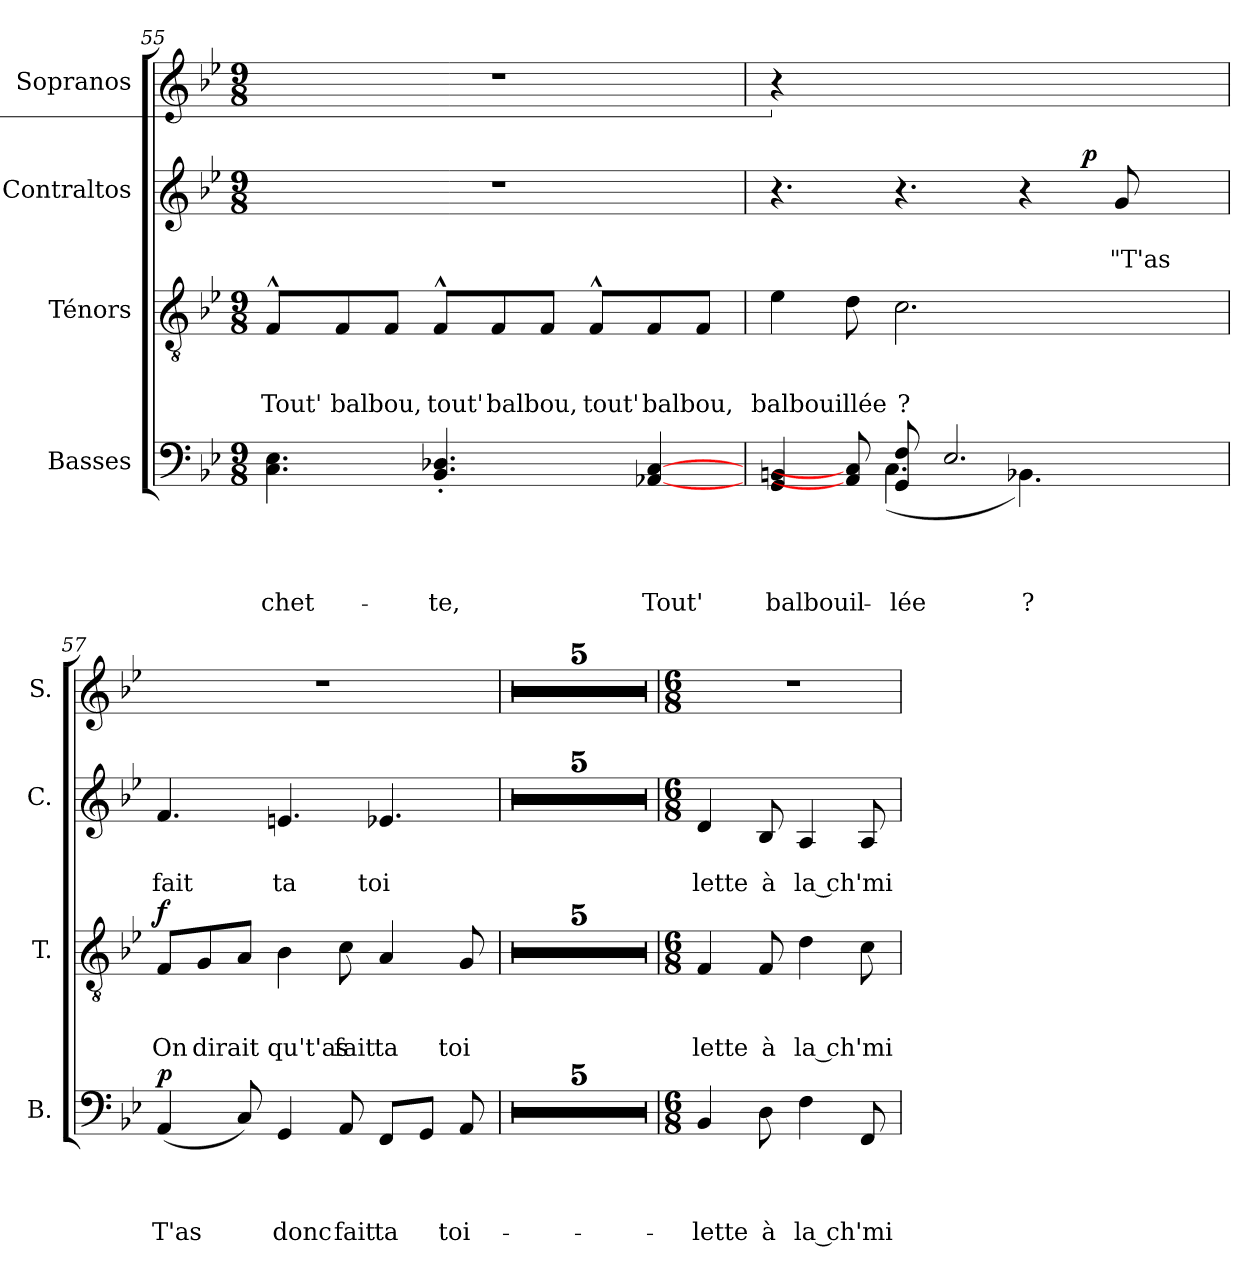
**kern	**text	**text	**text	**text	**dynam	**kern	**text	**text	**text	**dynam	**kern	**text	**text	**dynam	**kern
*part4	*part4	*part4	*part4	*part4	*part4	*part3	*part3	*part3	*part3	*part3	*part2	*part2	*part2	*part2	*part1
*staff4	*staff4	*staff4	*staff4	*staff4	*staff4	*staff3	*staff3	*staff3	*staff3	*staff3	*staff2	*staff2	*staff2	*staff2	*staff1
*I"Basses	*	*	*	*	*	*I"Ténors	*	*	*	*	*I"Contraltos	*	*	*	*I"Sopranos
*I'B.	*	*	*	*	*	*I'T.	*	*	*	*	*I'C.	*	*	*	*I'S.
*clefF4	*	*	*	*	*	*clefGv2	*	*	*	*	*clefG2	*	*	*	*clefG2
*k[b-e-]	*	*	*	*	*	*k[b-e-]	*	*	*	*	*k[b-e-]	*	*	*	*k[b-e-]
*B-:	*	*	*	*	*	*B-:	*	*	*	*	*B-:	*	*	*	*B-:
*M9/8	*	*	*	*	*	*M9/8	*	*	*	*	*M9/8	*	*	*	*M9/8
=55	=55	=55	=55	=55	=55	=55	=55	=55	=55	=55	=55	=55	=55	=55	=55
!	!	!	!	!LO:LY:b	!	!	!	!	!LO:LY:b	!	!LO:N:vis=1	!	!	!	!LO:N:vis=1
4.C\ 4.E-\	.	.	.	-chet-	.	8F^^</L	.	.	Tout'	.	8%9r	.	.	.	8%9r
!	!	!	!	!	!	!	!	!	!LO:LY:b	!	!	!	!	!	!
.	.	.	.	.	.	8F/	.	.	balbou,	.	.	.	.	.	.
.	.	.	.	.	.	8F/J	.	.	.	.	.	.	.	.	.
!	!	!	!	!LO:LY:b	!	!	!	!	!LO:LY:b	!	!	!	!	!	!
4.BB-/'< 4.D-X/'<	.	.	.	-te,	.	8F^^</L	.	.	tout'	.	.	.	.	.	.
!	!	!	!	!	!	!	!	!	!LO:LY:b	!	!	!	!	!	!
.	.	.	.	.	.	8F/	.	.	balbou,	.	.	.	.	.	.
.	.	.	.	.	.	8F/J	.	.	.	.	.	.	.	.	.
!	!	!	!	!	!	!	!	!	!LO:LY:b	!	!	!	!	!	!
8ryy	.	.	.	.	.	8F^^</L	.	.	tout'	.	.	.	.	.	.
!	!	!	!	!LO:LY:b	!	!	!	!	!LO:LY:b	!	!	!	!	!	!
[4AA-X/ [4C/	.	.	.	Tout'	.	8F/	.	.	balbou,	.	.	.	.	.	.
.	.	.	.	.	.	8F/J	.	.	.	.	.	.	.	.	.
=56	=56	=56	=56	=56	=56	=56	=56	=56	=56	=56	=56	=56	=56	=56	=56
!	!	!	!	!LO:LY:b	!	!	!	!	!LO:LY:b	!	!	!	!	!	!LO:N:vis=1
*^	*	*	*	*	*	*	*	*	*	*	*^	*	*	*	*
4GG/ 4BBn/	4.ryy	.	.	.	balbouil-	.	4e-\	.	.	balbouillée	.	4.r	2...ryy	.	.	.	8%9r
8AA-/] 8C/]	.	.	.	.	.	.	8d\	.	.	.	.	.	.	.	.	.	.
!	!	!	!	!	!LO:LY:b	!	!	!	!	!LO:LY:b	!	!	!	!	!	!	!
8GG/ 8F/	(<4.C\	.	.	.	-lée	.	2.c\	.	.	?	.	4.r	.	.	.	.	.
2.E-/	.	.	.	.	.	.	.	.	.	.	.	.	.	.	.	.	.
!	!	!	!	!	!LO:LY:b:rj	!	!	!	!	!	!	!	!	!	!	!	!
.	4.BB-X\)	.	.	.	?	.	.	.	.	.	.	4r	.	.	.	.	.
!	!	!	!	!	!	!	!	!	!	!	!	!	!	!	!	!LO:DY:a	!
.	.	.	.	.	.	.	.	.	.	.	.	.	4ryy	.	.	p	.
!	!	!	!	!	!	!	!	!	!	!	!	!	!	!	!LO:LY:b	!	!
.	.	.	.	.	.	.	.	.	.	.	.	8g/	.	.	"T'as	.	.
.	8ryy	.	.	.	.	.	8ryy	.	.	.	.	8ryy	.	.	.	.	8ryy
.	.	.	.	.	.	.	.	.	.	.	.	.	16ryy	.	.	.	.
=57	=57	=57	=57	=57	=57	=57	=57	=57	=57	=57	=57	=57	=57	=57	=57	=57	=57
!	!	!	!	!	!LO:LY:b	!LO:DY:a	!	!	!	!LO:LY:b	!LO:DY:a	!	!	!	!LO:LY:b	!	!LO:N:vis=1
*v	*v	*	*	*	*	*	*	*	*	*	*	*v	*v	*	*	*	*
(<4AA/	.	.	.	T'as	p	8F/L	.	.	On	f	4.f/	.	fait	.	8%9r
!	!	!	!	!	!	!	!	!	!LO:LY:b	!	!	!	!	!	!
.	.	.	.	.	.	8G/	.	.	dirait	.	.	.	.	.	.
8C/)	.	.	.	.	.	8A/J	.	.	.	.	.	.	.	.	.
!	!	!	!	!LO:LY:b	!	!	!	!	!LO:LY:b	!	!	!	!LO:LY:b	!	!
4GG/	.	.	.	donc	.	4B-\	.	.	qu't'as	.	4.en/	.	ta	.	.
!	!	!	!	!LO:LY:b	!	!	!	!	!LO:LY:b	!	!	!	!	!	!
8AA/	.	.	.	fait	.	8c\	.	.	fait	.	.	.	.	.	.
!	!	!	!	!LO:LY:b	!	!	!	!	!LO:LY:b	!	!	!	!LO:LY:b	!	!
8FF/L	.	.	.	ta	.	4A/	.	.	ta	.	4.e-X/	.	toi	.	.
8GG/J	.	.	.	.	.	.	.	.	.	.	.	.	.	.	.
!	!	!	!	!LO:LY:b	!	!	!	!	!LO:LY:b	!	!	!	!	!	!
8AA/	.	.	.	toi-	.	8G/	.	.	toi	.	.	.	.	.	.
=58	=58	=58	=58	=58	=58	=58	=58	=58	=58	=58	=58	=58	=58	=58	=58
8%9r	.	.	.	.	.	8%9r	.	.	.	.	8%9r	.	.	.	8%9r
=59	=59	=59	=59	=59	=59	=59	=59	=59	=59	=59	=59	=59	=59	=59	=59
8%9r	.	.	.	.	.	8%9r	.	.	.	.	8%9r	.	.	.	8%9r
=60	=60	=60	=60	=60	=60	=60	=60	=60	=60	=60	=60	=60	=60	=60	=60
8%9r	.	.	.	.	.	8%9r	.	.	.	.	8%9r	.	.	.	8%9r
=61	=61	=61	=61	=61	=61	=61	=61	=61	=61	=61	=61	=61	=61	=61	=61
8%9r	.	.	.	.	.	8%9r	.	.	.	.	8%9r	.	.	.	8%9r
=62	=62	=62	=62	=62	=62	=62	=62	=62	=62	=62	=62	=62	=62	=62	=62
8%9r	.	.	.	.	.	8%9r	.	.	.	.	8%9r	.	.	.	8%9r
!!LO:LB:g=z
=63	=63	=63	=63	=63	=63	=63	=63	=63	=63	=63	=63	=63	=63	=63	=63
*M6/8	*	*	*	*	*	*M6/8	*	*	*	*	*M6/8	*	*	*	*M6/8
!	!	!	!	!LO:LY:b	!	!	!	!	!LO:LY:b	!	!	!	!LO:LY:b	!	!LO:N:vis=1
4BB-/	.	.	.	-lette	.	4F/	.	.	lette	.	4d/	.	lette	.	2.r
!	!	!	!	!LO:LY:b	!	!	!	!	!LO:LY:b	!	!	!	!LO:LY:b	!	!
8D\	.	.	.	à	.	8F/	.	.	à	.	8B-/	.	à	.	.
!	!	!	!	!LO:LY:b	!	!	!	!	!LO:LY:b	!	!	!	!LO:LY:b	!	!
4F\	.	.	.	la ch'mi	.	4d\	.	.	la ch'mi-	.	4A/	.	la ch'mi	.	.
8FF/	.	.	.	.	.	8c\	.	.	.	.	8A/	.	.	.	.
=	=	=	=	=	=	=	=	=	=	=	=	=	=	=	=
*-	*-	*-	*-	*-	*-	*-	*-	*-	*-	*-	*-	*-	*-	*-	*-
